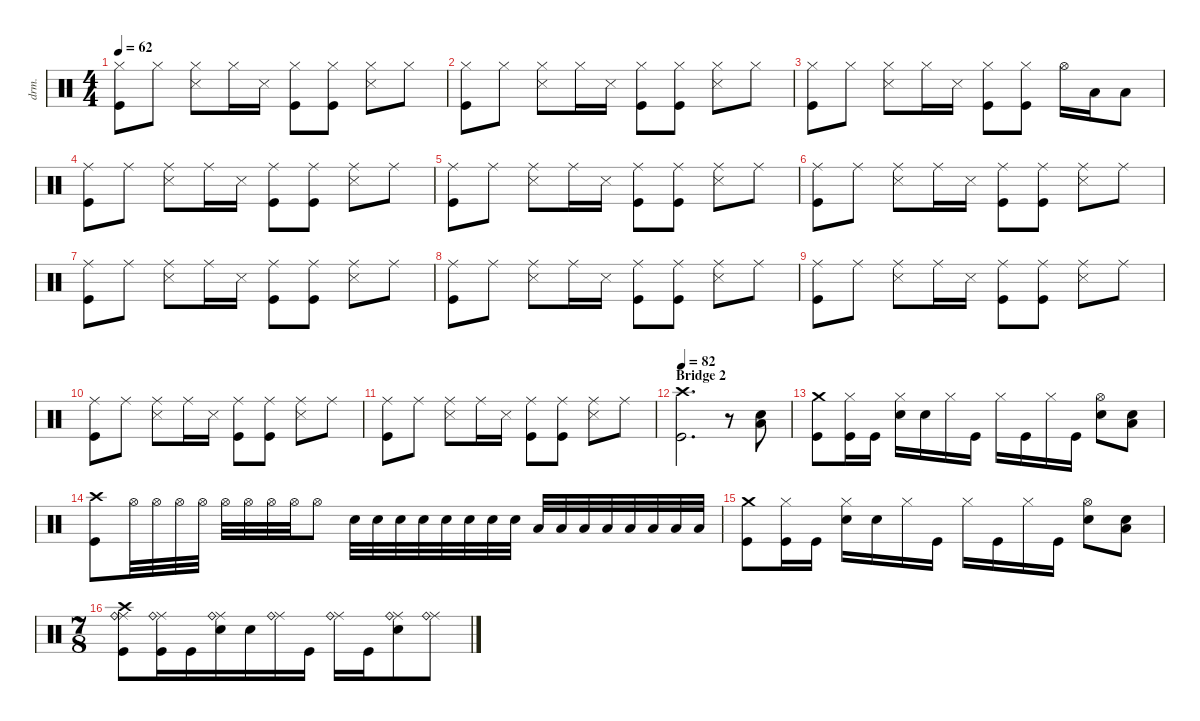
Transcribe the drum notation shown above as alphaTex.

\defaultSystemsLayout 4
\hideDynamics
\bracketExtendMode nobrackets
\track ("Drums (phil)" "drm.") {instrument percussion}
\staff {score}
\articulation defaults
\ts (4 4)
\tempo 62
\clef neutral
\ks c
("Hi-Hat (closed)" "Kick (hit)").8{dy f} "Hi-Hat (closed)".8 ("Hi-Hat (closed)" "Snare (side stick) 3").8 "Hi-Hat (closed)".16 "Snare (side stick) 3".16 ("Hi-Hat (closed)" "Kick (hit)").8 ("Hi-Hat (closed)" "Kick (hit)").8 ("Hi-Hat (closed)" "Snare (side stick) 3").8 "Hi-Hat (closed)".8 |
("Hi-Hat (closed)" "Kick (hit)").8 "Hi-Hat (closed)".8 ("Hi-Hat (closed)" "Snare (side stick) 3").8 "Hi-Hat (closed)".16 "Snare (side stick) 3".16 ("Hi-Hat (closed)" "Kick (hit)").8 ("Hi-Hat (closed)" "Kick (hit)").8 ("Hi-Hat (closed)" "Snare (side stick) 3").8 "Hi-Hat (closed)".8 |
("Hi-Hat (closed)" "Kick (hit)").8 "Hi-Hat (closed)".8 ("Hi-Hat (closed)" "Snare (side stick) 3").8 "Hi-Hat (closed)".16 "Snare (side stick) 3".16 ("Hi-Hat (closed)" "Kick (hit)").8 ("Hi-Hat (closed)" "Kick (hit)").8 "Hi-Hat (open)".16 "Low Tom (hit)".16{dy mp} "Low Tom (hit)".8{dy f} |
("Ride (middle)" "Kick (hit)").8 "Ride (middle)".8 ("Ride (middle)" "Snare (side stick) 3").8 "Ride (middle)".16 "Snare (side stick) 3".16 ("Ride (middle)" "Kick (hit)").8 ("Ride (middle)" "Kick (hit)").8 ("Ride (middle)" "Snare (side stick) 3").8 "Ride (middle)".8 |
("Ride (middle)" "Kick (hit)").8 "Ride (middle)".8 ("Ride (middle)" "Snare (side stick) 3").8 "Ride (middle)".16 "Snare (side stick) 3".16 ("Ride (middle)" "Kick (hit)").8 ("Ride (middle)" "Kick (hit)").8 ("Ride (middle)" "Snare (side stick) 3").8 "Ride (middle)".8 |
("Ride (middle)" "Kick (hit)").8 "Ride (middle)".8 ("Ride (middle)" "Snare (side stick) 3").8 "Ride (middle)".16 "Snare (side stick) 3".16 ("Ride (middle)" "Kick (hit)").8 ("Ride (middle)" "Kick (hit)").8 ("Ride (middle)" "Snare (side stick) 3").8 "Ride (middle)".8 |
("Ride (middle)" "Kick (hit)").8 "Ride (middle)".8 ("Ride (middle)" "Snare (side stick) 3").8 "Ride (middle)".16 "Snare (side stick) 3".16 ("Ride (middle)" "Kick (hit)").8 ("Ride (middle)" "Kick (hit)").8 ("Ride (middle)" "Snare (side stick) 3").8 "Ride (middle)".8 |
("Ride (middle)" "Kick (hit)").8 "Ride (middle)".8 ("Ride (middle)" "Snare (side stick) 3").8 "Ride (middle)".16 "Snare (side stick) 3".16 ("Ride (middle)" "Kick (hit)").8 ("Ride (middle)" "Kick (hit)").8 ("Ride (middle)" "Snare (side stick) 3").8 "Ride (middle)".8 |
("Ride (middle)" "Kick (hit)").8 "Ride (middle)".8 ("Ride (middle)" "Snare (side stick) 3").8 "Ride (middle)".16 "Snare (side stick) 3".16 ("Ride (middle)" "Kick (hit)").8 ("Ride (middle)" "Kick (hit)").8 ("Ride (middle)" "Snare (side stick) 3").8 "Ride (middle)".8 |
("Ride (middle)" "Kick (hit)").8 "Ride (middle)".8 ("Ride (middle)" "Snare (side stick) 3").8 "Ride (middle)".16 "Snare (side stick) 3".16 ("Ride (middle)" "Kick (hit)").8 ("Ride (middle)" "Kick (hit)").8 ("Ride (middle)" "Snare (side stick) 3").8 "Ride (middle)".8 |
("Ride (middle)" "Kick (hit)").8 "Ride (middle)".8 ("Ride (middle)" "Snare (side stick) 3").8 "Ride (middle)".16 "Snare (side stick) 3".16 ("Ride (middle)" "Kick (hit)").8 ("Ride (middle)" "Kick (hit)").8 ("Ride (middle)" "Snare (side stick) 3").8 "Ride (middle)".8 |
\section ("" "Bridge 2")
\tempo 82
("Crash high (hit)" "Kick (hit)").2{d} r.8 ("Snare (hit) 2" "Low Floor Tom (hit)").8 |
("Crash medium (hit)" "Kick (hit)").8 ("Hi-Hat (closed)" "Kick (hit)").16 "Kick (hit)".16 ("Hi-Hat (closed)" "Snare (hit) 2").16 "Snare (hit) 2".16{dy mf} "Hi-Hat (closed)".16{dy f} "Kick (hit)".16 "Hi-Hat (closed)".16 "Kick (hit)".16 "Hi-Hat (closed)".16 "Kick (hit)".16 ("Hi-Hat (open)" "Snare (hit) 2").8 ("Snare (hit) 2" "Low Floor Tom (hit)").8 |
("Crash high (hit)" "Kick (hit)").8 "Hi-Hat (open)".32 "Hi-Hat (open)".32{dy mf} "Hi-Hat (open)".32 "Hi-Hat (open)".32 "Hi-Hat (open)".32{dy f} "Hi-Hat (open)".32{dy mf} "Hi-Hat (open)".32 "Hi-Hat (open)".32 "Hi-Hat (open)".8{dy f} "Snare (hit) 2".32 "Snare (hit) 2".32{dy mf} "Snare (hit) 2".32 "Snare (hit) 2".32 "Snare (hit) 2".32{dy f} "Snare (hit) 2".32{dy mf} "Snare (hit) 2".32 "Snare (hit) 2".32 "Low Tom (hit)".32{dy f} "Low Tom (hit)".32{dy mf} "Low Tom (hit)".32 "Low Tom (hit)".32 "Low Tom (hit)".32{dy f} "Low Tom (hit)".32{dy mf} "Low Tom (hit)".32 "Low Tom (hit)".32 |
("Crash medium (hit)" "Kick (hit)").8{dy f} ("Hi-Hat (closed)" "Kick (hit)").16 "Kick (hit)".16 ("Hi-Hat (closed)" "Snare (hit) 2").16 "Snare (hit) 2".16{dy mf} "Hi-Hat (closed)".16{dy f} "Kick (hit)".16 "Hi-Hat (closed)".16 "Kick (hit)".16 "Hi-Hat (closed)".16 "Kick (hit)".16 ("Hi-Hat (open)" "Snare (hit) 2").8 ("Snare (hit) 2" "Low Floor Tom (hit)").8 |
\ts (7 8)
("Ride (middle)" "Ride (bell)" "Crash high (hit)" "Kick (hit)").8 ("Ride (middle)" "Ride (bell)" "Kick (hit)").16 "Kick (hit)".16 ("Ride (middle)" "Ride (bell)" "Snare (hit) 2").16 "Snare (hit) 2".16{dy mf} ("Ride (middle)" "Ride (bell)").16{dy f} "Kick (hit)".16 ("Ride (middle)" "Ride (bell)").16 "Kick (hit)".16 ("Ride (middle)" "Ride (bell)" "Snare (hit) 2").8{dy ppp} ("Ride (middle)" "Ride (bell)").8
